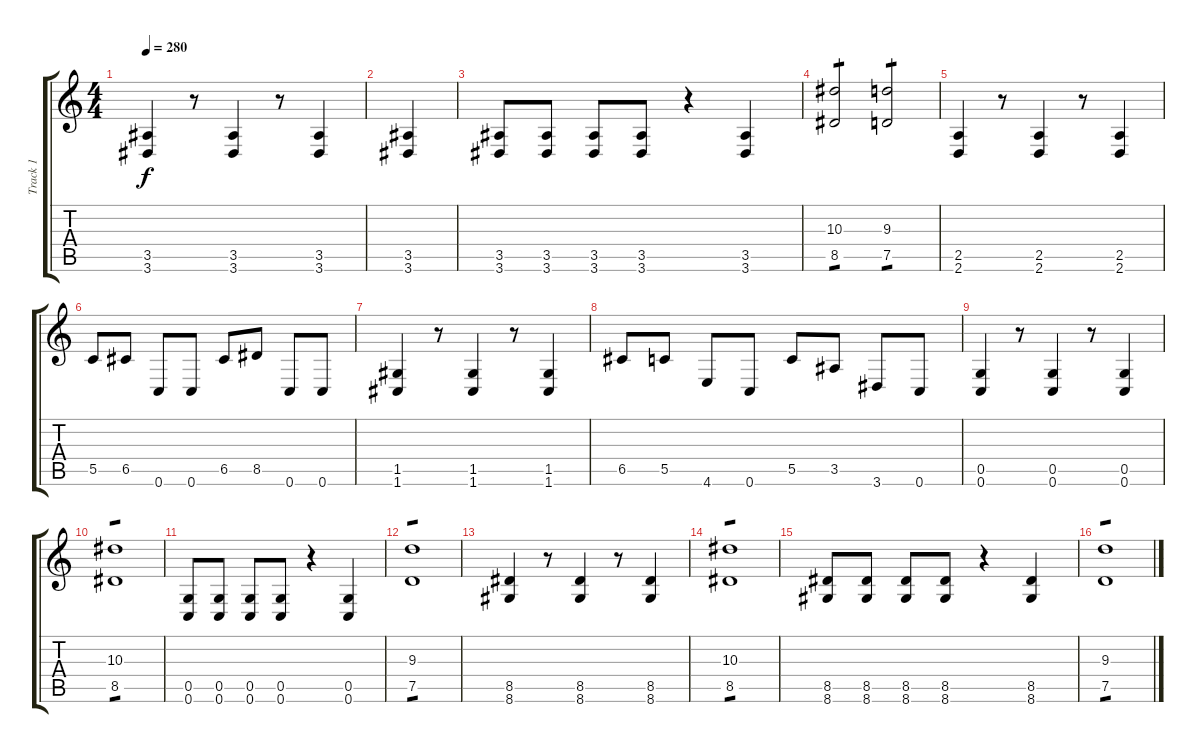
\track ("Track 1" "Track 1") {instrument distortionguitar}
\staff {score tabs}
\tuning (D4 A3 F3 C3 G2 C2) {hide}
\ts (4 4)
\tempo 280
\clef g2
\ks c
(3.5 3.6).4{dy f} r.8 (3.5 3.6).4 r.8 (3.5 3.6).4 |
(3.5 3.6).4 |
(3.5 3.6).8 (3.5 3.6).8 (3.5 3.6).8 (3.5 3.6).8 r.4 (3.5 3.6).4 |
(10.3 8.5).2{tp 1} (9.3 7.5).2{tp 1} |
(2.5 2.6).4 r.8 (2.5 2.6).4 r.8 (2.5 2.6).4 |
5.5.8 6.5.8 0.6.8 0.6.8 6.5.8 8.5.8 0.6.8 0.6.8 |
(1.5 1.6).4 r.8 (1.5 1.6).4 r.8 (1.5 1.6).4 |
6.5.8 5.5.8 4.6.8 0.6.8 5.5.8 3.5.8 3.6.8 0.6.8 |
(0.5 0.6).4 r.8 (0.5 0.6).4 r.8 (0.5 0.6).4 |
(10.3 8.5).1{tp 1} |
(0.5 0.6).8 (0.5 0.6).8 (0.5 0.6).8 (0.5 0.6).8 r.4 (0.5 0.6).4 |
(9.3 7.5).1{tp 1} |
(8.5 8.6).4 r.8 (8.5 8.6).4 r.8 (8.5 8.6).4 |
(10.3 8.5).1{tp 1} |
(8.5 8.6).8 (8.5 8.6).8 (8.5 8.6).8 (8.5 8.6).8 r.4 (8.5 8.6).4 |
(9.3 7.5).1{tp 1}
